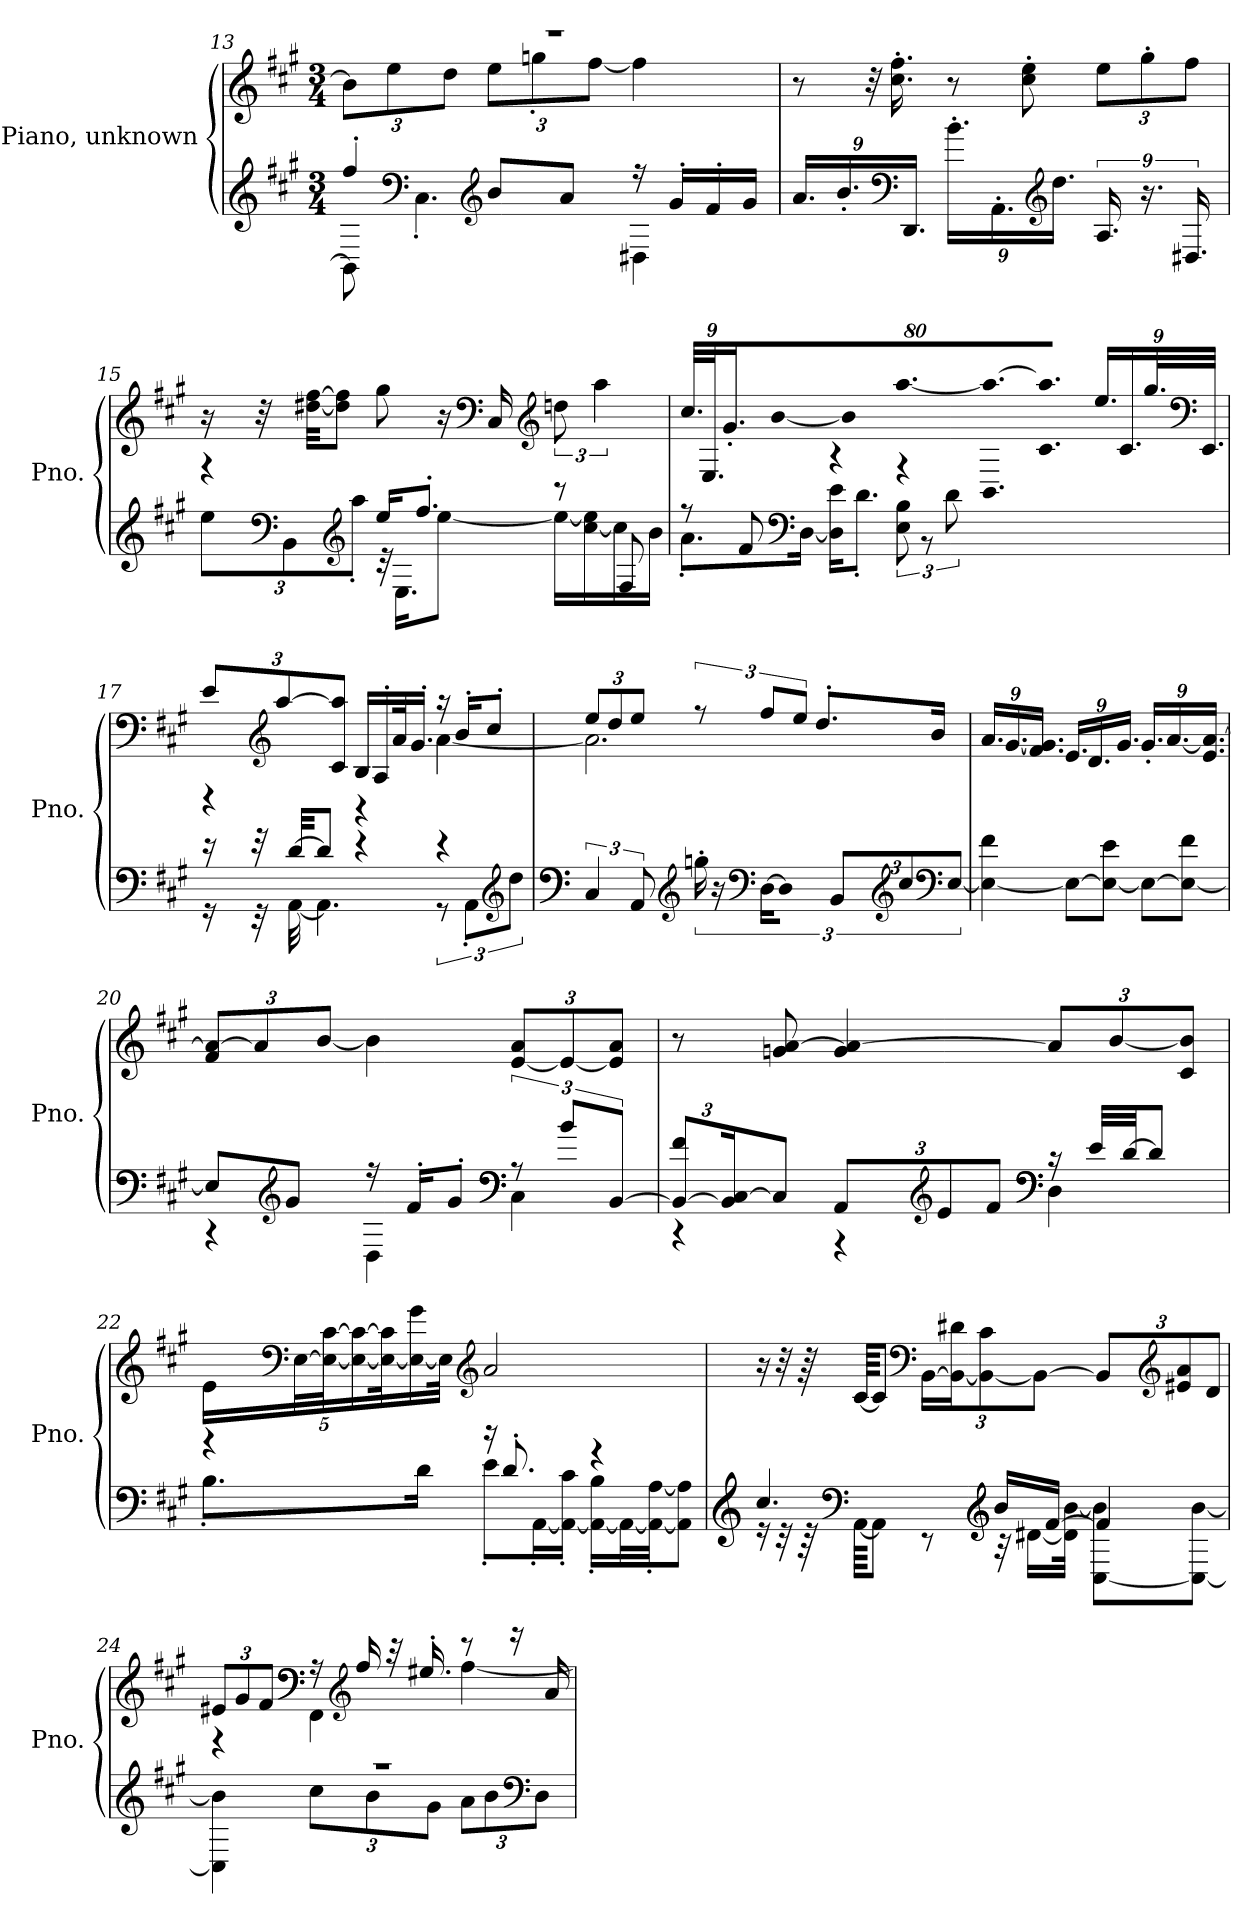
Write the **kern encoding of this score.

**kern	**kern
*part1	*part1
*staff2	*staff1
*I"Piano, unknown	*
*I'Pno.	*
*clefG2	*clefG2
*k[f#c#g#]	*k[f#c#g#]
*M3/4	*M3/4
=13	=13
*^	*^
*	*	*	*Xbrackettup
4ff#'/	8BB\]	2.r	12b\L]
.	.	.	12ee\
*clefF4	*	*	*
.	4.C#'\	.	.
.	.	.	12dd\J
*clefG2	*	*	*
8b/L	.	.	12ee\L
.	.	.	12ggn'\
8a/J	.	.	.
.	.	.	[12ff#\J
16r	4D#X\	.	4ff#\]
16g#'/LL	.	.	.
16f#'/	.	.	.
16g#/JJ	.	.	.
*v	*v	*	*
*	*v	*v
!!LO:LB:g=z
=14	=14
18.a/LL	8r
18.b'/	.
.	32r
.	16.cc#\' 16.ff#\'
*clefF4	*
18.DD/JJ	.
18.b'\LL	8r
18.AA'\	.
.	8cc#\' 8ee\'
*clefG2	*
18.dd\JJ	.
18.A/	12ee\L
18.r	12gg#'\
18.D#X/	12ff#\J
=15	=15
*^	*
*	*Xbrackettup	*
4r	12ee\L	16r
.	.	32r
*clefF4	*	*
.	12BB\	.
.	.	[32dd#X\ [32ff#\KKL
.	.	8dd#\] 8ff#\]J
*clefG2	*	*
.	12aa'\J	.
16ee/KL	32r	8gg#\
.	16.E\KL	.
8.ff#'/J	.	.
.	[8ee\J	16r
*	*	*clefF4
.	.	16C#/
*	*	*clefG2
*	*	*brackettup
8r	16ee\LL_	12ddn\
.	[16cc#\ 16ee\]	.
.	.	6aa\
8F#/	16cc#\]	.
.	16b\JJ	.
!!LO:LB:g=z
=16	=16	=16
*	*	*Xbrackettup
8r	8.a'\L	36.cc#/LLL
.	.	36.E/J
.	.	18.g#'/J
8f#/	.	.
!	!	!LO:N:vis=8
.	.	[640%71b/
*clefF4	*	*
.	[16D\Jk	.
4r	16D\] 16e\KL	.
!	!	!LO:N:vis=64
.	.	640%9b/KLL]
.	.	[36.aa/J
.	8.d'\J	.
.	.	18.BB/ 18.aa/_
.	.	18.c#/ 18.aa/]JJ
*	*brackettup	*
4r	12E\ 12B\	18.ee/LL
.	12r	18.c#/
.	12d\	36.gg#/L
*	*	*clefF4
.	.	36.EE/JJJ
=17	=17	=17
*	*	*^
16r	16r	12e/L	4r
32r	32r	.	.
*	*	*clefG2	*
.	.	[12aa/	.
[32d/KKL	[32AA\	.	.
8d/J]	4.AA\]	.	.
.	.	12c#/ 12aa/]J	.
4r	.	16B/LL	4r
.	.	16A'/	.
.	.	32a/K	.
.	.	16.g#'/JJ	.
4r	12r	16r	[4a\
.	.	16b'/KL	.
.	12AA'\L	.	.
.	.	8cc#'/J	.
*clefG2	*	*	*
.	12dd\J	.	.
*v	*v	*	*
!!LO:LB:g=z	!!
=18	=18	=18
*clefF4	*	*
6C#/	12ee/L	2.a\]
.	12dd/	.
12AA/	12ee/J	.
*clefG2	*	*
*	*brackettup	*
24ggn'\	12r	.
24r	.	.
*clefF4	*	*
[24D\KL	12ff#/L	.
8D\J]	.	.
.	12ee/J	.
*Xbrackettup	*	*
12BB/L	8.dd'/L	.
*clefG2	*	*
12cc#/	.	.
*clefF4	*	*
[12E/J	.	.
.	16b/Jk	.
*	*v	*v
=19	=19
*	*Xbrackettup
4E\_ 4f#\	18.a/LL
.	[18.g#/
.	18.f#/ 18.g#/]JJ
8E\L_	18.e/LL
.	18.d/
8E\_ 8e\J	.
.	18.g#/JJ
8E\L_	18.g#'/LL
.	[18.a/
8E\_ 8f#\J	.
.	18.e/ 18.a/_JJ
!!LO:LB:g=z
=20	=20
*^	*
8E/L]	4r	12f#/ 12a/_L
.	.	12a/]
*clefG2	*	*
8g#/J	.	.
.	.	[12b/J
16r	4D\	4b\]
16f#'/KL	.	.
8g#'/J	.	.
*clefF4	*	*
*brackettup	*	*
12r	4C#\	[12e/ 12a/L
12b/L	.	12e/_
[12BB/J	.	12e/] 12a/J
=21	=21	=21
*Xbrackettup	*	*
12BB/_ 12f#/L	4r	8r
24BB/] [24C#/K	.	.
8C#/J]	.	8gn/ [8a/
12AA/L	4r	4g/ 4a/_
*clefG2	*	*
12e/	.	.
12f#/J	.	.
*clefF4	*	*
16r	4D\	12a/L]
32e/LLL	.	.
.	.	[12b/
[32d/JJ	.	.
8d/J]	.	.
.	.	12c#/ 12b/]J
!!LO:LB:g=z
=22	=22	=22
4r	8.B'\L	20e\LL
*	*	*clefF4
.	.	[40E\L
.	.	40E\_ [40c#\J
.	.	20E\_ 20c#\_
.	.	40E\_ 40c#\]K
.	.	20E\_ 20g#\
.	16d\Jk	.
.	.	40E\JJk]
*	*	*clefG2
16r	8e'\L	2a/
8.d'/	.	.
.	[16AA'\L	.
.	16AA\_' 16c#\'JJ	.
4r	16AA\_' 16B\'LL	.
.	32AA\L_	.
.	32AA\_' [32A\'JJ	.
.	8AA\] 8A\]J	.
!!LO:PB:g=z
=23	=23	=23
*clefG2	*	*
4.cc#/	16r	16r
.	32r	32r
.	64r	64r
*clefF4	*	*
.	[64AA\KKKL	[64c#/KKKL
.	8AA\J]	8c#/J]
*	*	*clefF4
.	8r	[24BB\LL
.	.	24BB\_ 24d#X\J
.	.	12BB\_ 12c#\
*clefG2	*	*
16b/LL	32r	.
.	[16d#X\LL	.
.	.	12BB\J_
[16f#/JJ	.	.
.	32d#\] [32b\JJk	.
4f#/]	[8C#\ 8b\]L	12BB/L]
*	*	*clefG2
.	.	12e#X/ 12a/
.	8C#\_ [8b\J	.
.	.	12d#/J
!!LO:LB:g=z
=24	=24	=24
*	*	*^
2.r	4C#\] 4b\]	12e#X/L	4r
.	.	12g#/	.
.	.	12f#/J	.
*	*	*clefF4	*
.	12cc#\L	16r	4FF#\
*	*	*clefG2	*
.	.	16ff#/	.
.	12b\	.	.
.	.	32r	.
.	.	16.ee#X'/	.
.	12g#\J	.	.
.	12a\L	8r	[4ff#\
.	12b\	.	.
.	.	16r	.
*clefF4	*	*	*
.	12D\J	.	.
.	.	16a/	.
*v	*v	*	*
*	*v	*v
=	=
*-	*-
